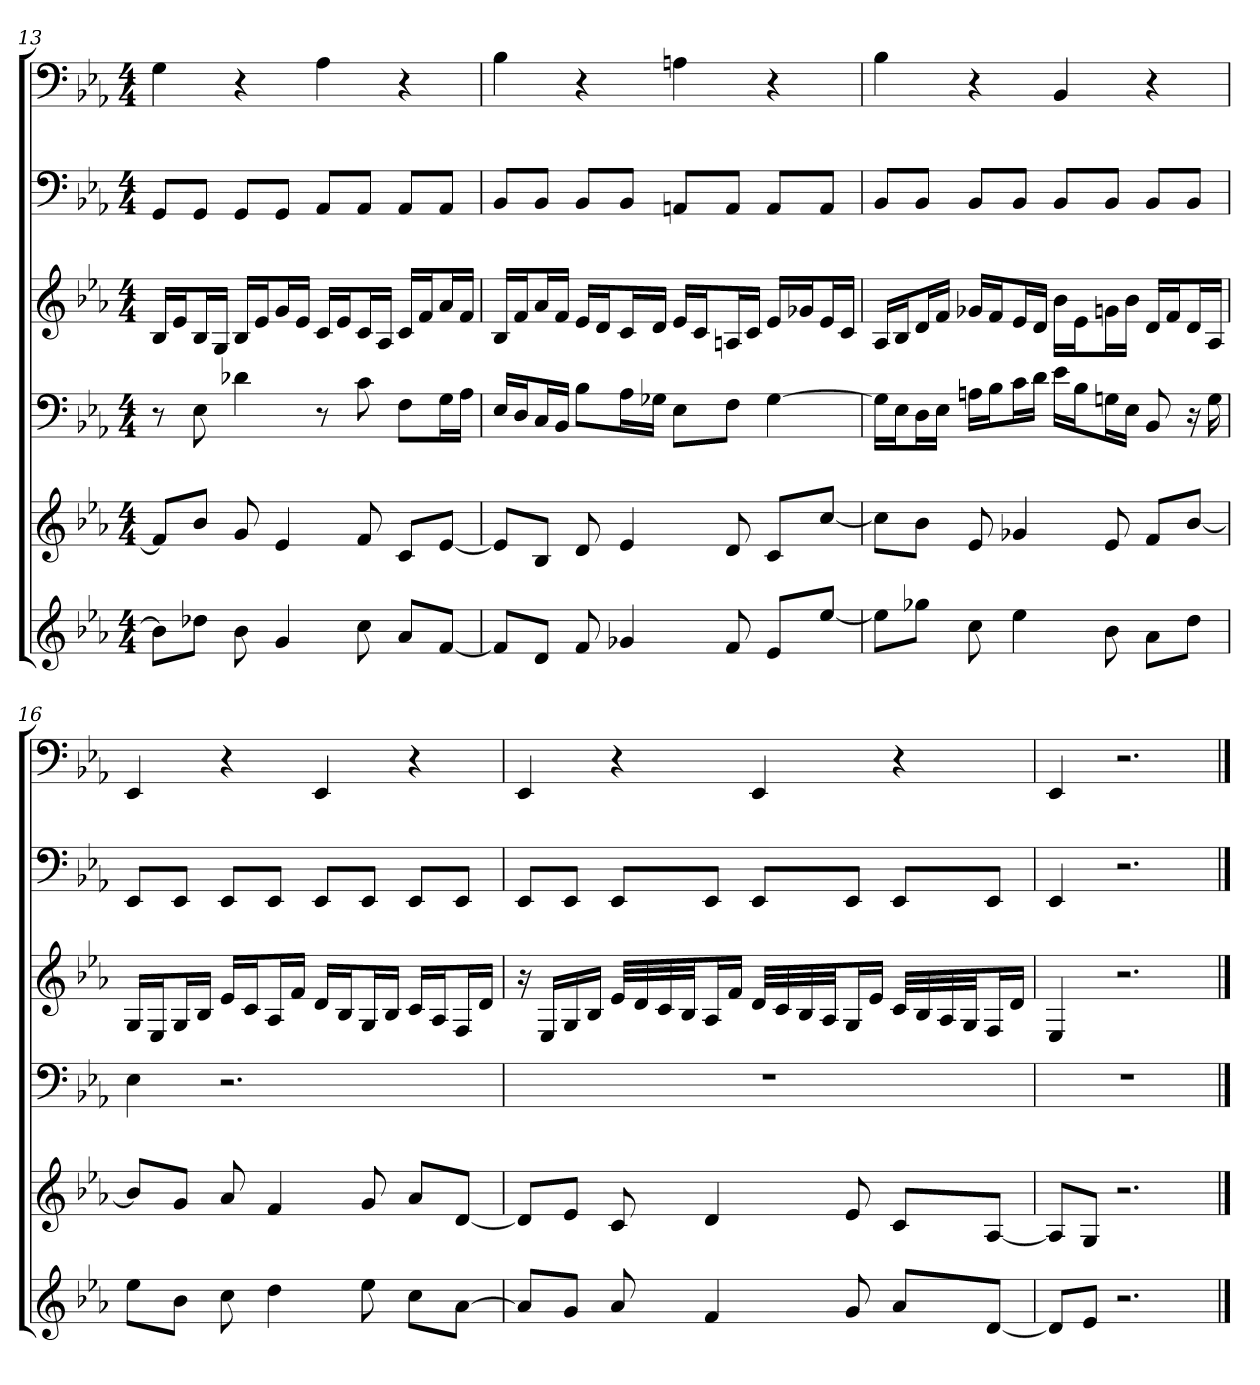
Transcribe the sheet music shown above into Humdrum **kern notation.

**kern	**kern	**kern	**kern	**kern	**kern
*part6	*part5	*part4	*part3	*part2	*part1
*staff6	*staff5	*staff4	*staff3	*staff2	*staff1
*clefG2	*clefG2	*clefF4	*clefG2	*clefF4	*clefF4
*k[b-e-a-]	*k[b-e-a-]	*k[b-e-a-]	*k[b-e-a-]	*k[b-e-a-]	*k[b-e-a-]
*E-:	*E-:	*E-:	*E-:	*E-:	*E-:
*M4/4	*M4/4	*M4/4	*M4/4	*M4/4	*M4/4
=13	=13	=13	=13	=13	=13
8b-\L]	8f/L]	8r	16B-/LL	8GG/L	4G
.	.	.	16e-/J	.	.
8dd-X\J	8b-/J	8E-	16B-/L	8GG/J	.
.	.	.	16G/JJ	.	.
8b-	8g	4d-X	16B-/LL	8GG/L	4r
.	.	.	16e-/J	.	.
4g	4e-	.	16g/L	8GG/J	.
.	.	.	16e-/JJ	.	.
.	.	8r	16c/LL	8AA-/L	4A-
.	.	.	16e-/J	.	.
8cc	8f	8c	16c/L	8AA-/J	.
.	.	.	16A-/JJ	.	.
8a-/L	8c/L	8F\L	16c/LL	8AA-/L	4r
.	.	.	16f/J	.	.
[8f/J	[8e-/J	16G\L	16a-/L	8AA-/J	.
.	.	16A-\JJ	16f/JJ	.	.
=14	=14	=14	=14	=14	=14
8f/L]	8e-/L]	16E-/LL	16B-/LL	8BB-/L	4B-
.	.	16D/J	16f/J	.	.
8d/J	8B-/J	16C/L	16a-/L	8BB-/J	.
.	.	16BB-/JJ	16f/JJ	.	.
8f	8d	8B-\L	16e-/LL	8BB-/L	4r
.	.	.	16d/J	.	.
4g-X	4e-	16A-\L	16c/L	8BB-/J	.
.	.	16G-X\JJ	16d/JJ	.	.
.	.	8E-\L	16e-/LL	8AAn/L	4An
.	.	.	16c/J	.	.
8f	8d	8F\J	16An/L	8AA/J	.
.	.	.	16c/JJ	.	.
8e-/L	8c/L	[4G-	16e-/LL	8AA/L	4r
.	.	.	16g-X/J	.	.
[8ee-/J	[8cc/J	.	16e-/L	8AA/J	.
.	.	.	16c/JJ	.	.
=15	=15	=15	=15	=15	=15
8ee-\L]	8cc\L]	16G-\LL]	16A-/LL	8BB-/L	4B-
.	.	16E-\J	16B-/J	.	.
8gg-X\J	8b-\J	16D\L	16d/L	8BB-/J	.
.	.	16E-\JJ	16f/JJ	.	.
8cc	8e-	16An\LL	16g-X/LL	8BB-/L	4r
.	.	16B-\J	16f/J	.	.
4ee-	4g-X	16c\L	16e-/L	8BB-/J	.
.	.	16d\JJ	16d/JJ	.	.
.	.	16e-\LL	16b-\LL	8BB-/L	4BB-
.	.	16B-\J	16e-\J	.	.
8b-	8e-	16Gn\L	16gn\L	8BB-/J	.
.	.	16E-\JJ	16b-\JJ	.	.
8a-\L	8f/L	8BB-	16d/LL	8BB-/L	4r
.	.	.	16f/J	.	.
8dd\J	[8b-/J	16r	16d/L	8BB-/J	.
.	.	16G	16A-/JJ	.	.
=16	=16	=16	=16	=16	=16
8ee-\L	8b-/L]	4E-	16G/LL	8EE-/L	4EE-
.	.	.	16E-/J	.	.
8b-\J	8g/J	.	16G/L	8EE-/J	.
.	.	.	16B-/JJ	.	.
8cc	8a-	2.r	16e-/LL	8EE-/L	4r
.	.	.	16c/J	.	.
4dd	4f	.	16A-/L	8EE-/J	.
.	.	.	16f/JJ	.	.
.	.	.	16d/LL	8EE-/L	4EE-
.	.	.	16B-/J	.	.
8ee-	8g	.	16G/L	8EE-/J	.
.	.	.	16B-/JJ	.	.
8cc\L	8a-/L	.	16c/LL	8EE-/L	4r
.	.	.	16A-/J	.	.
[8a-\J	[8d/J	.	16F/L	8EE-/J	.
.	.	.	16d/JJ	.	.
=17	=17	=17	=17	=17	=17
8a-/L]	8d/L]	1r	16r	8EE-/L	4EE-
.	.	.	16E-/LL	.	.
8g/J	8e-/J	.	16G/	8EE-/J	.
.	.	.	16B-/JJ	.	.
8a-	8c	.	32e-/LLL	8EE-/L	4r
.	.	.	32d/	.	.
.	.	.	32c/	.	.
.	.	.	32B-/JJ	.	.
4f	4d	.	16A-/L	8EE-/J	.
.	.	.	16f/JJ	.	.
.	.	.	32d/LLL	8EE-/L	4EE-
.	.	.	32c/	.	.
.	.	.	32B-/	.	.
.	.	.	32A-/JJ	.	.
8g	8e-	.	16G/L	8EE-/J	.
.	.	.	16e-/JJ	.	.
8a-/L	8c/L	.	32c/LLL	8EE-/L	4r
.	.	.	32B-/	.	.
.	.	.	32A-/	.	.
.	.	.	32G/JJ	.	.
[8d/J	[8A-/J	.	16F/L	8EE-/J	.
.	.	.	16d/JJ	.	.
=18	=18	=18	=18	=18	=18
8d/L]	8A-/L]	1r	4E-	4EE-	4EE-
8e-/J	8G/J	.	.	.	.
2.r	2.r	.	2.r	2.r	2.r
==	==	==	==	==	==
*-	*-	*-	*-	*-	*-
